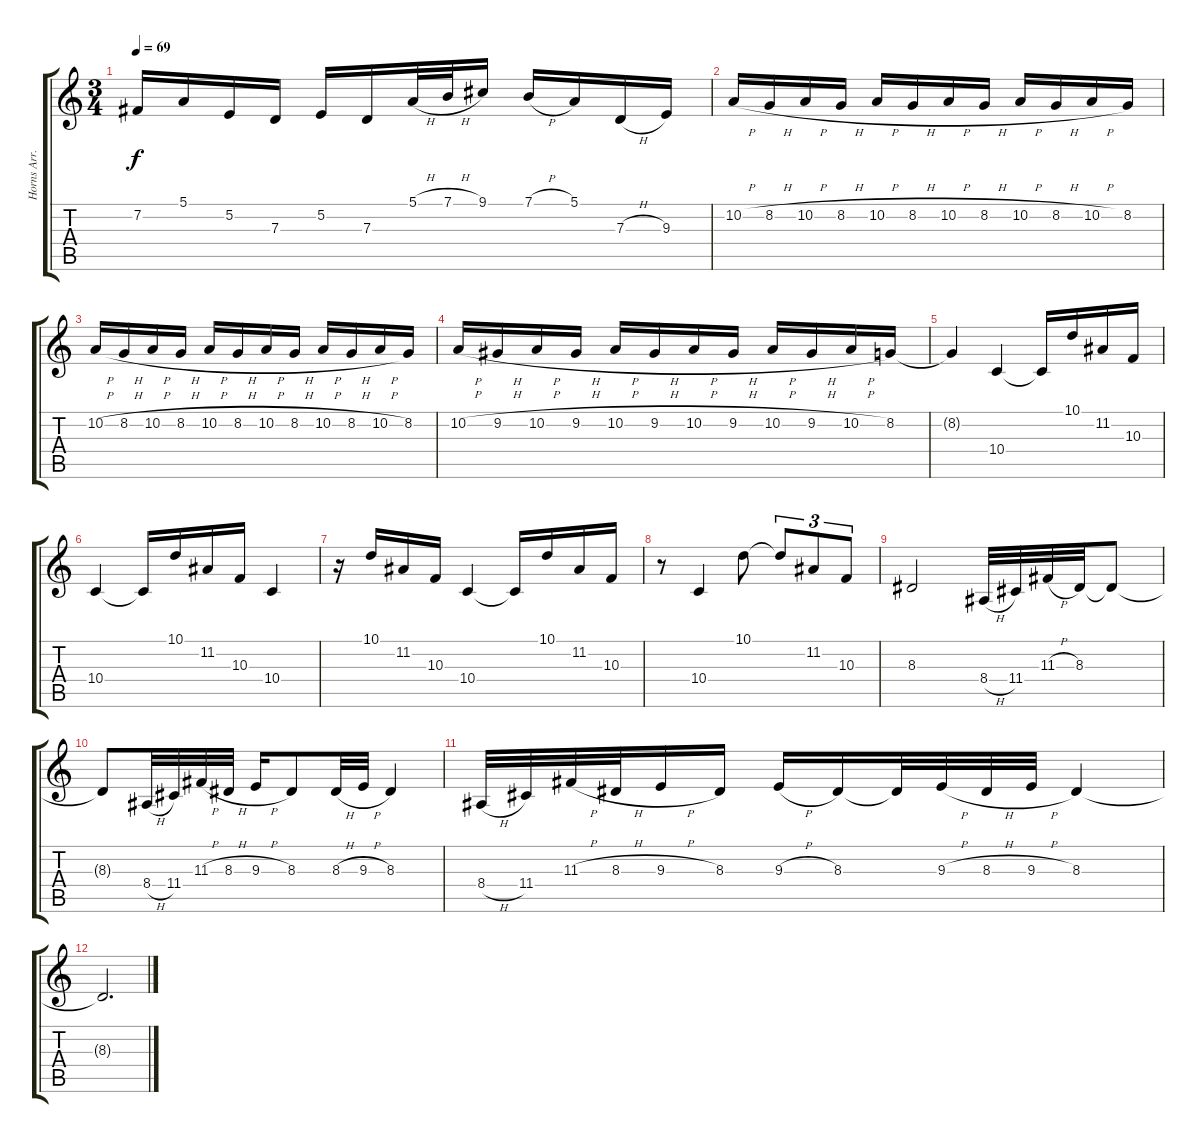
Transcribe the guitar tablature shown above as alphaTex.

\track ("Horns Arr. For Gtr." "Horns Arr.") {instrument trumpet}
\staff {score tabs}
\tuning (E4 B3 G3 D3 A2 E2) {hide}
\ts (3 4)
\tempo 69
\clef g2
\ks c
7.2.16{dy f} 5.1.16 5.2.16 7.3.16 5.2.16 7.3.16 5.1{h}.32 7.1{h}.32 9.1.16 7.1{h}.16 5.1.16 7.3{h}.16 9.3.16 |
10.2{h}.16 8.2{h}.16 10.2{h}.16 8.2{h}.16 10.2{h}.16 8.2{h}.16 10.2{h}.16 8.2{h}.16 10.2{h}.16 8.2{h}.16 10.2{h}.16 8.2.16 |
10.2{h}.16 8.2{h}.16 10.2{h}.16 8.2{h}.16 10.2{h}.16 8.2{h}.16 10.2{h}.16 8.2{h}.16 10.2{h}.16 8.2{h}.16 10.2{h}.16 8.2.16 |
10.2{h}.16 9.2{h}.16 10.2{h}.16 9.2{h}.16 10.2{h}.16 9.2{h}.16 10.2{h}.16 9.2{h}.16 10.2{h}.16 9.2{h}.16 10.2{h}.16 8.2.16 |
8.2{t}.4 10.4.4 10.4{t}.16 10.1.16 11.2.16 10.3.16 |
10.4.4 10.4{t}.16 10.1.16 11.2.16 10.3.16 10.4.4 |
r.16 10.1.16 11.2.16 10.3.16 10.4.4 10.4{t}.16 10.1.16 11.2.16 10.3.16 |
r.8 10.4.4 10.1.8 10.1{t}.8{tu (3 2)} 11.2.8{tu (3 2)} 10.3.8{tu (3 2)} |
8.3.2 8.4{h}.32 11.4.32 11.3{h}.32 8.3.32 8.3{t}.8 |
8.3{t}.8 8.4{h}.32 11.4.32 11.3{h}.32 8.3{h}.32 9.3{h}.16 8.3.8 8.3{h}.32 9.3{h}.32 8.3.4 |
8.4{h}.32 11.4.32 11.3{h}.32 8.3{h}.32 9.3{h}.16 8.3.16 9.3{h}.16 8.3.16 8.3{t}.32 9.3{h}.32 8.3{h}.32 9.3{h}.32 8.3.4 |
8.3{t}.2{d}
